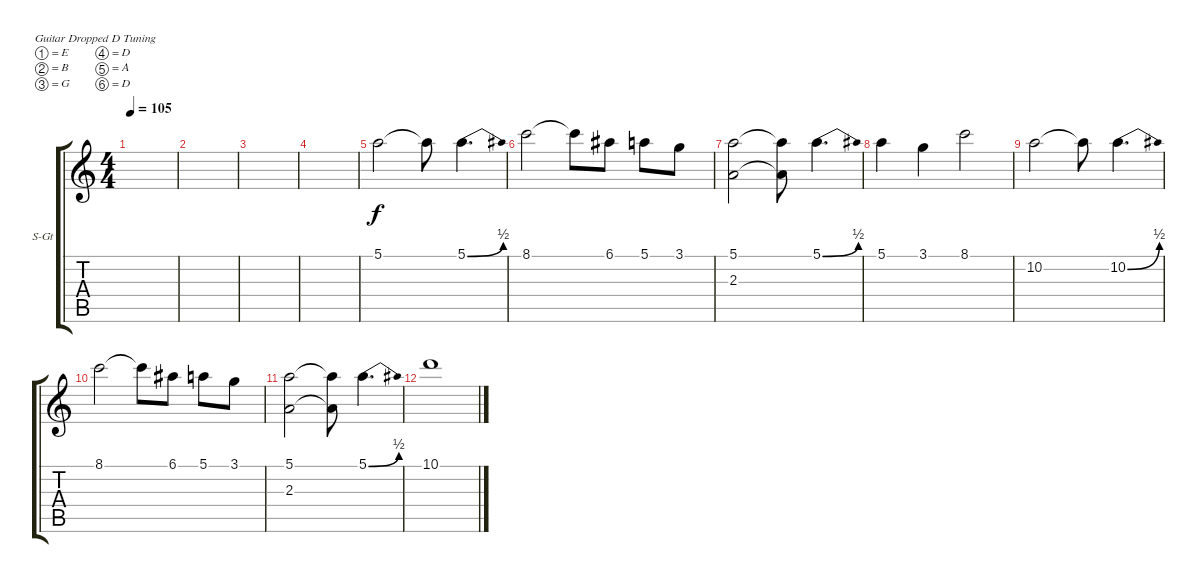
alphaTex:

\bracketExtendMode groupsimilarinstruments
\firstSystemTrackNameOrientation horizontal
\otherSystemsTrackNameOrientation horizontal
\track ("Keyboard (Christian)" "S-Gt") {instrument lead2sawtooth}
\staff {score tabs}
\tuning (E4 B3 G3 D3 A2 D2)
\displaytranspose 12
\ts (4 4)
\tempo 105
\clef g2
\ks c
|
|
|
|
5.1.2 5.1{t}.8 5.1{be (bend 0 0 60 2)}.4{d} |
8.1.2 8.1{t}.8 6.1.8 5.1.8 3.1.8 |
(5.1 2.3).2 (5.1{t} 2.3{t}).8 5.1{be (bend 0 0 60 2)}.4{d} |
5.1.4 3.1.4 8.1.2 |
10.2.2 10.2{t}.8 10.2{be (bend 0 0 60 2)}.4{d} |
8.1.2 8.1{t}.8 6.1.8 5.1.8 3.1.8 |
(5.1 2.3).2 (5.1{t} 2.3{t}).8 5.1{be (bend 0 0 60 2)}.4{d} |
10.1.1
